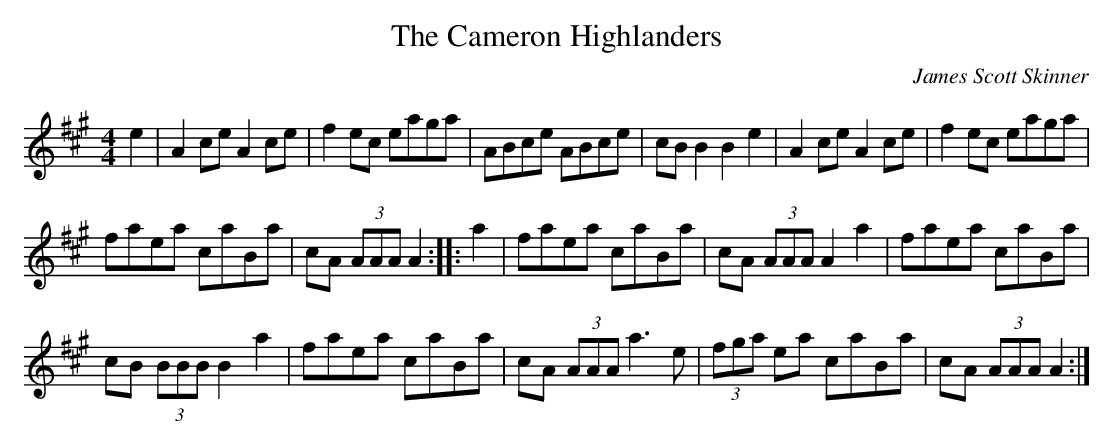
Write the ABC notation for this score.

X:1
T:Cameron Highlanders, The
C:James Scott Skinner
M:4/4
L:1/8
K:A
e2|A2 ce A2 ce|f2 ec eaga|ABce ABce|cB B2 B2 e2|A2 ce A2 ce|f2 ec eaga|
faea caBa|cA (3AAA A2::a2|faea caBa|cA (3AAA A2 a2|faea caBa|
cB (3BBB B2 a2|faea caBa|cA (3AAA a3 e|(3fga ea caBa|cA (3AAA A2:|
